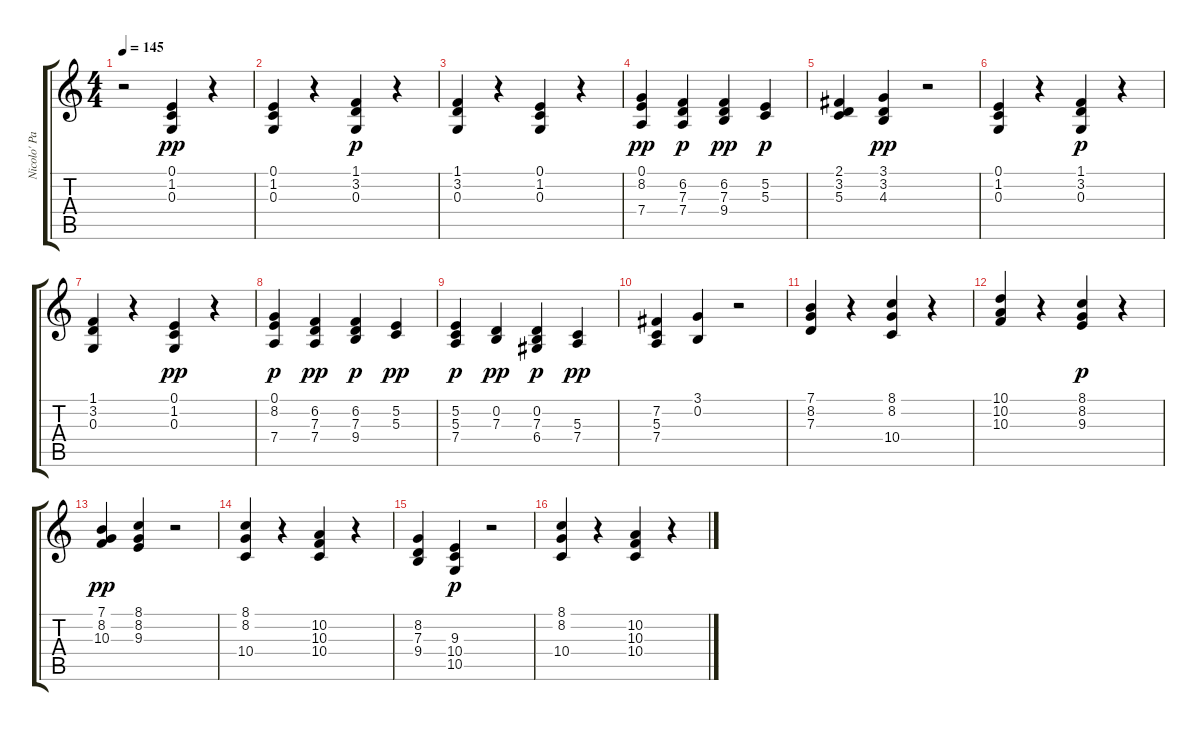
\track ("Nicolo' Paganini" "Nicolo' Pa") {instrument acousticgrandpiano}
\staff {score tabs}
\tuning (E4 B3 G3 D3 A2 E2) {hide}
\ts (4 4)
\tempo 145
\clef g2
\ks c
r.2{dy pp instrument acousticgrandpiano} (0.1 1.2 0.3).4 r.4 |
(0.1 1.2 0.3).4 r.4 (1.1 3.2 0.3).4{dy p} r.4 |
(1.1 3.2 0.3).4 r.4 (0.1 1.2 0.3).4 r.4 |
(0.1 8.2 7.4).4{dy pp} (6.2 7.3 7.4).4{dy p} (6.2 7.3 9.4).4{dy pp} (5.2 5.3).4{dy p} |
(2.1 3.2 5.3).4 (3.1 3.2 4.3).4{dy pp} r.2 |
(0.1 1.2 0.3).4 r.4 (1.1 3.2 0.3).4{dy p} r.4 |
(1.1 3.2 0.3).4 r.4 (0.1 1.2 0.3).4{dy pp} r.4 |
(0.1 8.2 7.4).4{dy p} (6.2 7.3 7.4).4{dy pp} (6.2 7.3 9.4).4{dy p} (5.2 5.3).4{dy pp} |
(5.2 5.3 7.4).4{dy p} (0.2 7.3).4{dy pp} (0.2 7.3 6.4).4{dy p} (5.3 7.4).4{dy pp} |
(7.2 5.3 7.4).4 (3.1 0.2).4 r.2 |
(7.1 8.2 7.3).4 r.4 (8.1 8.2 10.4).4 r.4 |
(10.1 10.2 10.3).4 r.4 (8.1 8.2 9.3).4{dy p} r.4 |
(7.1 8.2 10.3).4{dy pp} (8.1 8.2 9.3).4 r.2 |
(8.1 8.2 10.4).4 r.4 (10.2 10.3 10.4).4 r.4 |
(8.2 7.3 9.4).4 (9.3 10.4 10.5).4{dy p} r.2 |
(8.1 8.2 10.4).4 r.4 (10.2 10.3 10.4).4 r.4
